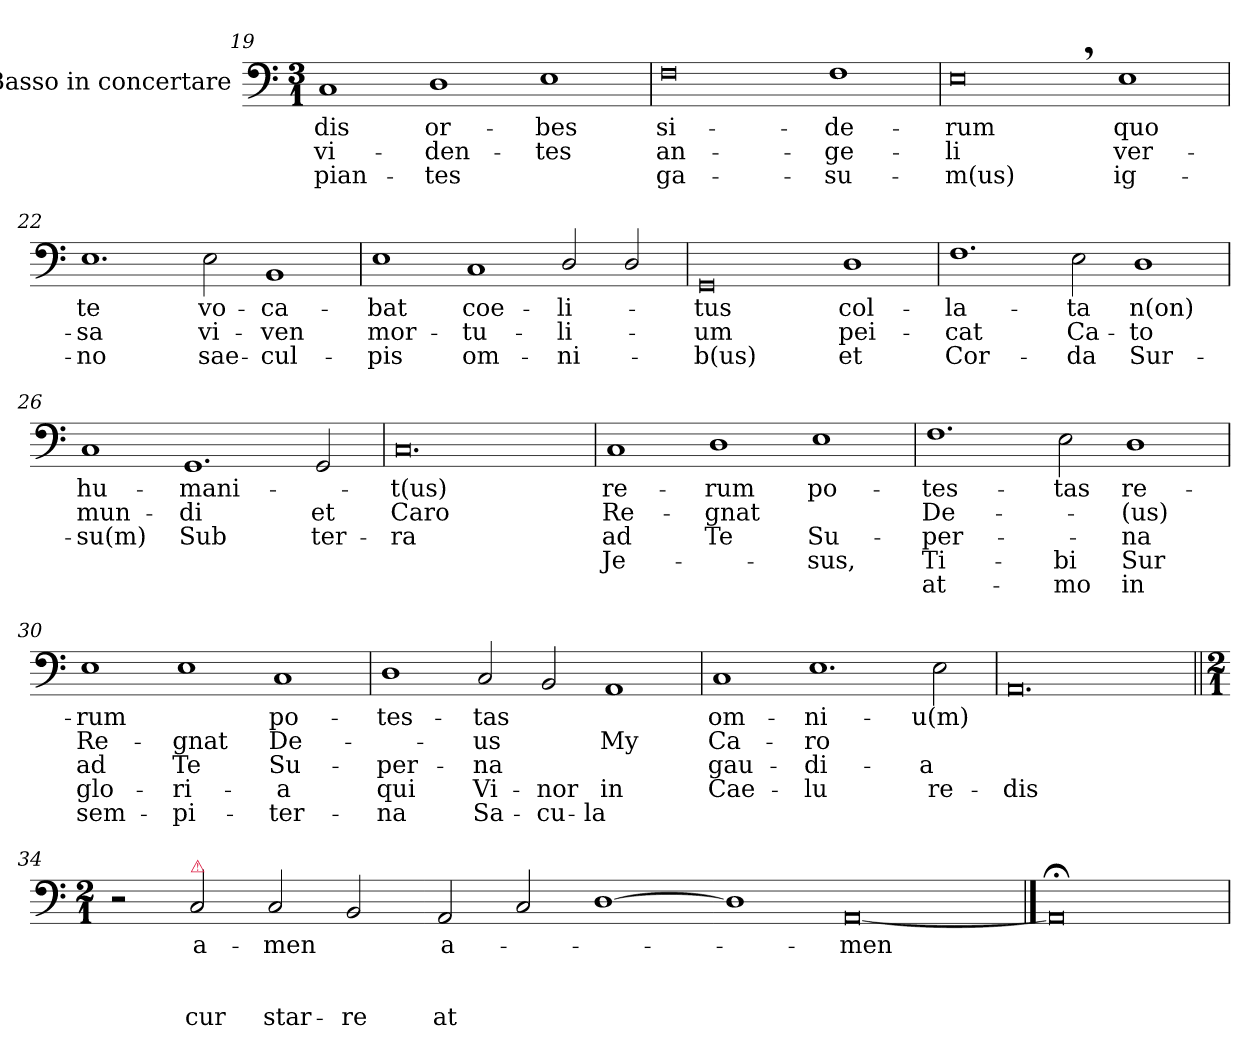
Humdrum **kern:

**kern	**text	**text	**text	**text	**text
*part1	*part1	*part1	*part1	*part1	*part1
*staff1	*staff1	*staff1	*staff1	*staff1	*staff1
*I"Basso in concertare	*	*	*	*	*
*I'B	*	*	*	*	*
*clefF4	*	*	*	*	*
*k[]	*	*	*	*	*
*M3/1	*	*	*	*	*
=19	=19	=19	=19	=19	=19
1C/	-dis	vi-	pian-	.	.
1D\	or-	-den-	-tes	.	.
1E\	-bes	-tes	.	.	.
=20	=20	=20	=20	=20	=20
0F\	si-	an-	ga-	.	.
1F\	-de-	-ge-	-su-	.	.
=21	=21	=21	=21	=21	=21
0E,\	-rum	-li	-m(us)	.	.
1E\	quo	ver-	ig-	.	.
=22	=22	=22	=22	=22	=22
1.E\	te	-sa	-no	.	.
2E\	vo-	vi-	sae-	.	.
1BB/	-ca-	-ven	-cul-	.	.
=23	=23	=23	=23	=23	=23
1E\	-bat	mor-	-pis	.	.
1C/	coe-	-tu-	om-	.	.
2D/	-li-	-li-	-ni-	.	.
2D/	.	.	.	.	.
=24	=24	=24	=24	=24	=24
0GG/	-tus	-um	-b(us)	.	.
1D\	col-	pei-	et	.	.
=25	=25	=25	=25	=25	=25
1.F\	-la-	-cat	Cor-	.	.
2E\	-ta	Ca-	-da	.	.
1D\	n(on)	-to	Sur-	.	.
=26	=26	=26	=26	=26	=26
1C/	hu-	mun-	-su(m)	.	.
1.GG/	-mani-	-di	Sub	.	.
2GG/	.	et	ter-	.	.
=27	=27	=27	=27	=27	=27
0.C/	-t(us)	Caro	-ra	.	.
=28	=28	=28	=28	=28	=28
1C/	re-	Re-	ad	Je-	.
1D\	-rum	-gnat	Te	.	.
1E\	po-	.	Su-	-sus,	.
=29	=29	=29	=29	=29	=29
1.F\	-tes-	De-	-per-	Ti-	at-
2E\	-tas	.	.	-bi	-mo
!	!LO:LY:i	!	!	!	!
1D\	re-	-(us)	-na	Sur	in
=30	=30	=30	=30	=30	=30
!	!LO:LY:i	!LO:LY:i	!LO:LY:i	!	!
1E\	-rum	Re-	ad	glo-	sem-
!	!	!LO:LY:i	!LO:LY:i	!	!
1E\	.	-gnat	Te	-ri-	-pi-
!	!LO:LY:i	!LO:LY:i	!LO:LY:i	!	!
1C/	po-	De-	Su-	-a	-ter-
=31	=31	=31	=31	=31	=31
!	!LO:LY:i	!	!LO:LY:i	!	!
1D\	-tes-	.	-per-	qui	-na
!	!LO:LY:i	!LO:LY:i	!LO:LY:i	!	!
2C/	-tas	-us	-na	Vi-	Sa-
2BB/	.	.	.	-nor	-cu-
1AA/	.	My	.	in	-la
=32	=32	=32	=32	=32	=32
1C/	om-	Ca-	gau-	Cae-	.
1.E\	-ni-	-ro	-di-	-lu	.
2E\	-u(m)	.	-a	re-	.
=33	=33	=33	=33	=33	=33
0.AA/	.	.	.	-dis	.
=34||	=34||	=34||	=34||	=34||	=34||
*M2/1	*	*	*	*	*
2r	.	.	.	.	.
!LO:TX:a:color=crimson:t=⚠	!	!	!	!	!
2C/	a-	.	.	cur	.
2C/	-men	.	.	star-	.
2BB/	.	.	.	-re	.
=35-	=35-	=35-	=35-	=35-	=35-
2AA/	a-	.	.	at	.
2C/	.	.	.	.	.
[1D\	.	.	.	.	.
=36-	=36-	=36-	=36-	=36-	=36-
1D\]	.	.	.	.	.
[0AA/	-men	.	.	.	.
==37	==37	==37	==37	==37	==37
0AA;</]	.	.	.	.	.
=	=	=	=	=	=
*-	*-	*-	*-	*-	*-
